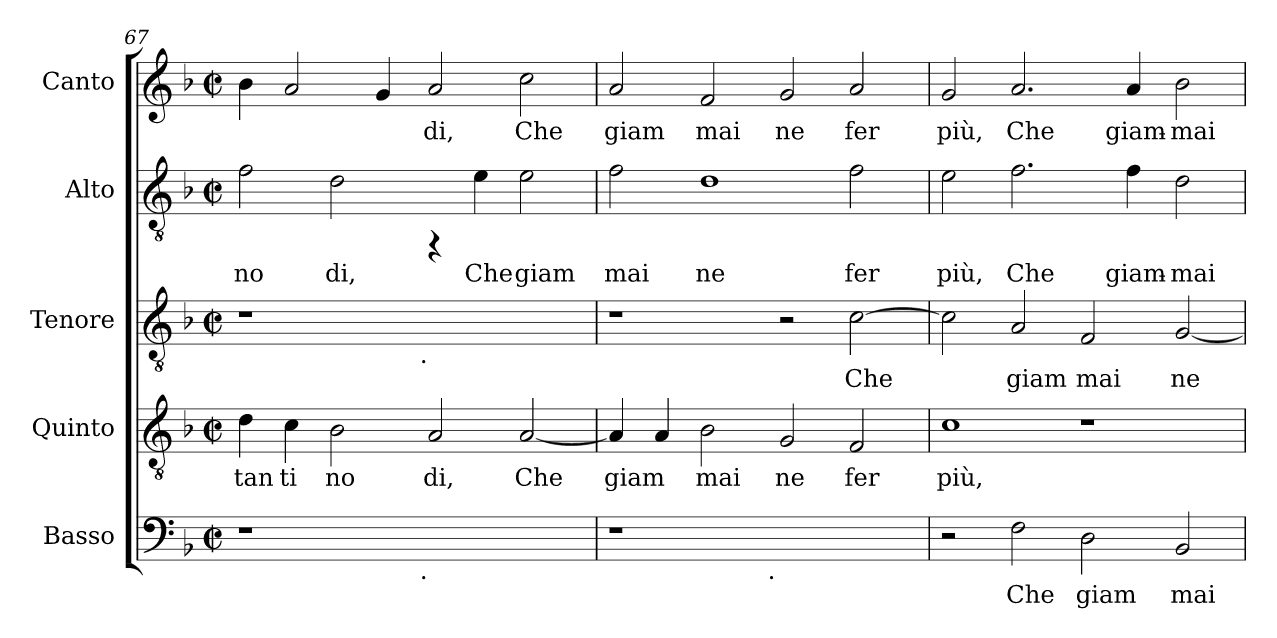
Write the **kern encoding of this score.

**kern	**text	**kern	**text	**kern	**text	**kern	**text	**kern	**text
*part5	*part5	*part4	*part4	*part3	*part3	*part2	*part2	*part1	*part1
*staff5	*staff5	*staff4	*staff4	*staff3	*staff3	*staff2	*staff2	*staff1	*staff1
*I"Basso	*	*I"Quinto	*	*I"Tenore	*	*I"Alto	*	*I"Canto	*
*clefF4	*	*clefGv2	*	*clefGv2	*	*clefGv2	*	*clefG2	*
*k[b-]	*	*k[b-]	*	*k[b-]	*	*k[b-]	*	*k[b-]	*
*F:	*	*F:	*	*F:	*	*F:	*	*F:	*
*M2/2	*	*M2/2	*	*M2/2	*	*M2/2	*	*M2/2	*
*met(c|)	*	*met(c|)	*	*met(c|)	*	*met(c|)	*	*met(c|)	*
=67	=67	=67	=67	=67	=67	=67	=67	=67	=67
!	!	!	!LO:LY:b:cj	!	!	!	!LO:LY:b:cj	!	!LO:LY:b:cj
*^	*	*	*	*^	*	*	*	*	*
1r	2ryy	.	4d\	tan	1r	2ryy	.	2f\	no	4b-\	.
!	!	!	!	!LO:LY:b:cj	!	!	!	!	!	!	!LO:LY:b:cj
.	.	.	4c\	ti	.	.	.	.	.	2a/	.
!	!	!	!	!LO:LY:b:cj	!	!	!	!	!LO:LY:b:cj	!	!
.	4ryy	.	2B-\	no	.	4ryy	.	2d\	di,	.	.
!	!	!	!	!	!	!	!	!	!	!	!LO:LY:b:cj
.	8...ryy	.	.	.	.	8...ryy	.	.	.	4g/	.
!	!	!	!	!	!	!LO:TX:b:t=.	!	!	!	!	!
!	!LO:TX:b:t=.	!	!	!	!	!	!	!	!	!	!
.	1ryy	.	.	.	.	1ryy	.	.	.	.	.
!	!	!	!	!LO:LY:b:cj	!	!	!	!	!	!	!LO:LY:b:cj
1ryy	.	.	2A/	di,	1ryy	.	.	4rFF	.	2a/	di,
!	!	!	!	!	!	!	!	!	!LO:LY:b:cj	!	!
.	.	.	.	.	.	.	.	4e\	Che	.	.
!	!	!	!	!LO:LY:b:cj	!	!	!	!	!LO:LY:b:cj	!	!LO:LY:b:cj
.	.	.	[<2A/	Che	.	.	.	2e\	giam	2cc\	Che
.	64ryy	.	.	.	.	64ryy	.	.	.	.	.
=68	=68	=68	=68	=68	=68	=68	=68	=68	=68	=68	=68
!	!	!	!	!LO:LY:b:cj	!	!	!	!	!LO:LY:b:cj	!	!LO:LY:b:cj
*	*	*	*	*	*v	*v	*	*	*	*	*
1r	2ryy	.	4A/]	giam	1r	.	2f\	mai	2a/	giam
!	!	!	!	!LO:LY:b:cj	!	!	!	!	!	!
.	.	.	4A/	.	.	.	.	.	.	.
!	!	!	!	!LO:LY:b:cj	!	!	!	!LO:LY:b:cj	!	!LO:LY:b:cj
.	4...ryy	.	2B-\	mai	.	.	1d	ne	2f/	mai
!	!LO:TX:b:t=.	!	!	!	!	!	!	!	!	!
.	1ryy	.	.	.	.	.	.	.	.	.
!	!	!	!	!LO:LY:b:cj	!	!	!	!	!	!LO:LY:b:cj
1ryy	.	.	2G/	ne	2r	.	.	.	2g/	ne
!	!	!	!	!LO:LY:b:cj	!	!LO:LY:b:cj	!	!LO:LY:b:cj	!	!LO:LY:b:cj
.	.	.	2F/	fer	[<2c\	Che	2f\	fer	2a/	fer
.	32ryy	.	.	.	.	.	.	.	.	.
!!LO:LB:g=z
=69	=69	=69	=69	=69	=69	=69	=69	=69	=69	=69
!	!	!	!	!LO:LY:b:cj	!	!LO:LY:b:cj	!	!LO:LY:b:cj	!	!LO:LY:b:cj
*v	*v	*	*	*	*	*	*	*	*	*
2r	.	1c	più,	2c\]	.	2e\	più,	2g/	più,
!	!LO:LY:b:cj	!	!	!	!LO:LY:b:cj	!	!LO:LY:b:cj	!	!LO:LY:b:cj
2F\	Che	.	.	2A/	giam	2.f\	Che	2.a/	Che
!	!LO:LY:b:cj	!	!	!	!LO:LY:b:cj	!	!	!	!
2D\	giam	1r	.	2F/	mai	.	.	.	.
!	!	!	!	!	!	!	!LO:LY:b:cj	!	!LO:LY:b:cj
.	.	.	.	.	.	4f\	giam-	4a/	giam-
!	!LO:LY:b:cj	!	!	!	!LO:LY:b:cj	!	!LO:LY:b:cj	!	!LO:LY:b:cj
2BB-/	mai	.	.	[<2G/	ne	2d\	-mai	2b-\	-mai
=	=	=	=	=	=	=	=	=	=
*-	*-	*-	*-	*-	*-	*-	*-	*-	*-
